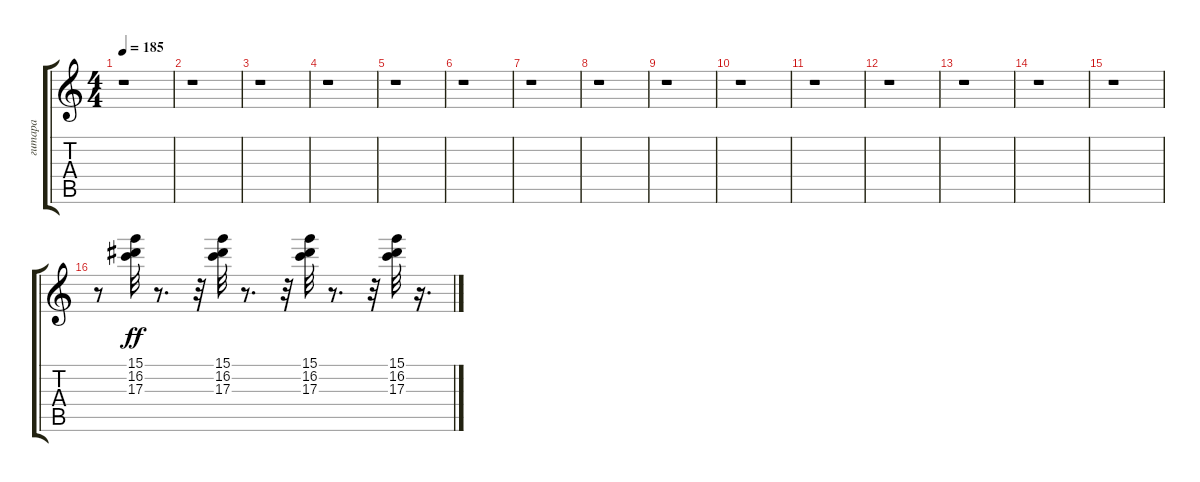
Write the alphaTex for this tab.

\track ("гитара" "гитара") {instrument acousticguitarsteel}
\staff {score tabs}
\tuning (E4 B3 G3 D3 A2 E2) {hide}
\ts (4 4)
\tempo 185
\clef g2
\ks c
r.1{dy ff} |
r.1 |
r.1 |
r.1 |
r.1 |
r.1 |
r.1 |
r.1 |
r.1 |
r.1 |
r.1 |
r.1 |
r.1 |
r.1 |
r.1 |
r.8 (15.1 16.2 17.3).32 r.8{d} r.32 (15.1 16.2 17.3).32 r.8{d} r.32 (15.1 16.2 17.3).32 r.8{d} r.32 (15.1 16.2 17.3).32 r.16{d}
